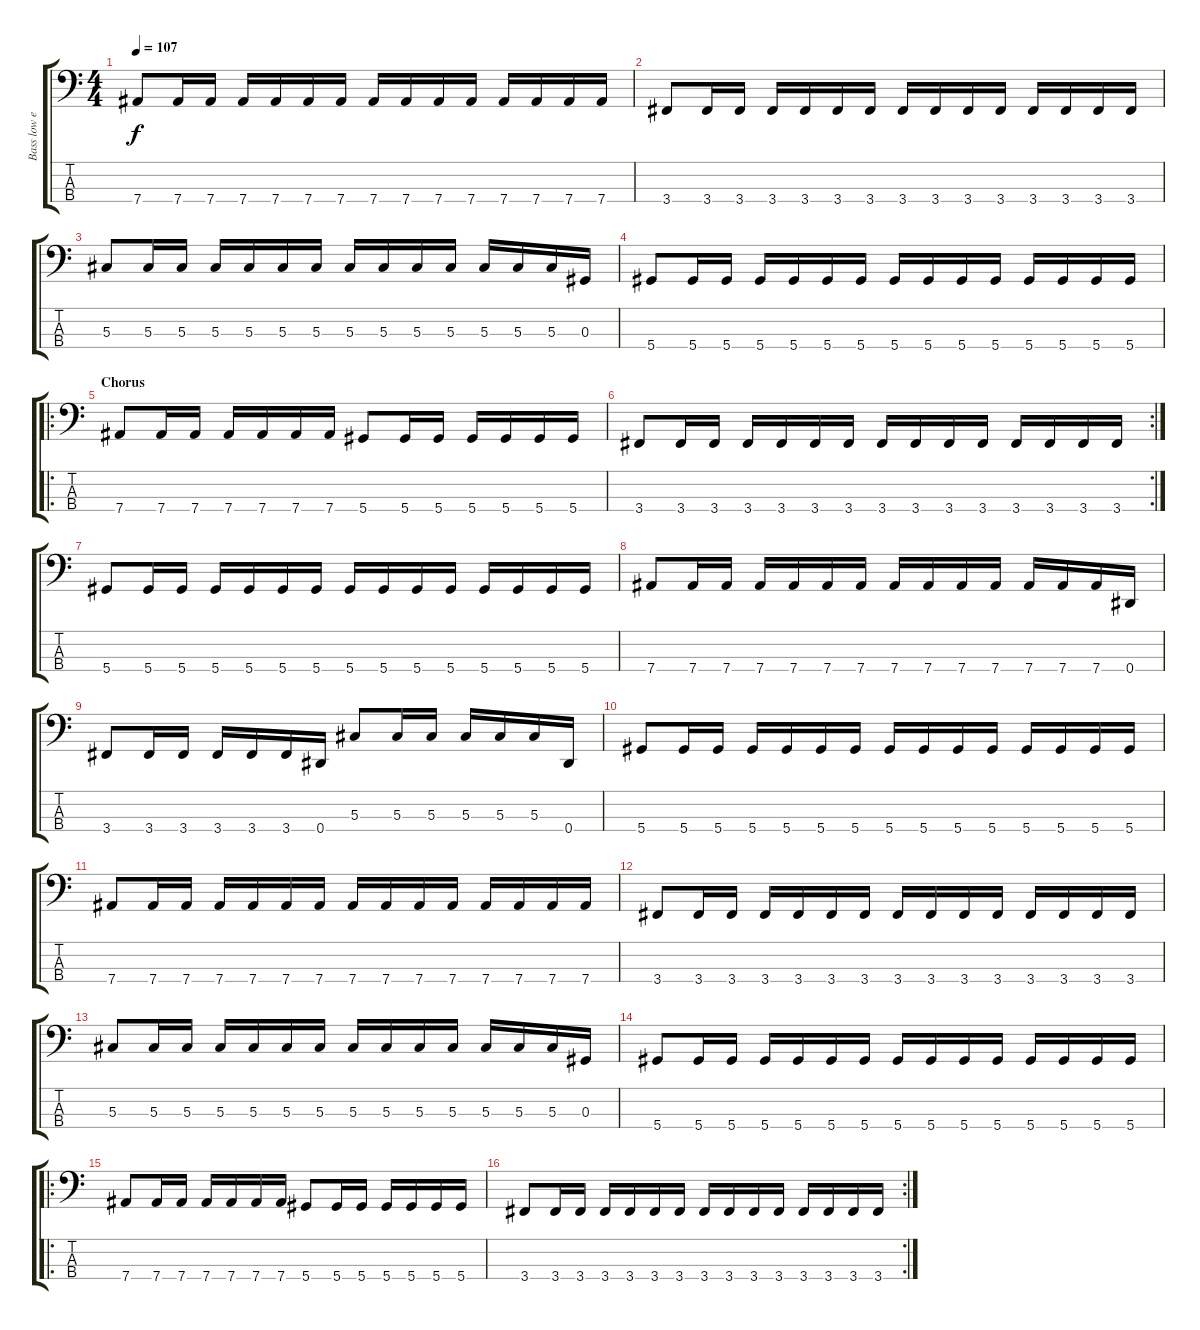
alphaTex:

\track ("Bass low end" "Bass low e") {instrument electricbassfinger}
\staff {score tabs}
\tuning (Gb2 Db2 Ab1 Eb1) {hide}
\ts (4 4)
\tempo 107
\clef f4
\ks c
7.4.8{dy f} 7.4.16 7.4.16 7.4.16 7.4.16 7.4.16 7.4.16 7.4.16 7.4.16 7.4.16 7.4.16 7.4.16 7.4.16 7.4.16 7.4.16 |
3.4.8 3.4.16 3.4.16 3.4.16 3.4.16 3.4.16 3.4.16 3.4.16 3.4.16 3.4.16 3.4.16 3.4.16 3.4.16 3.4.16 3.4.16 |
5.3.8 5.3.16 5.3.16 5.3.16 5.3.16 5.3.16 5.3.16 5.3.16 5.3.16 5.3.16 5.3.16 5.3.16 5.3.16 5.3.16 0.3.16 |
5.4.8 5.4.16 5.4.16 5.4.16 5.4.16 5.4.16 5.4.16 5.4.16 5.4.16 5.4.16 5.4.16 5.4.16 5.4.16 5.4.16 5.4.16 |
\ro
\section ("" "Chorus")
7.4.8 7.4.16 7.4.16 7.4.16 7.4.16 7.4.16 7.4.16 5.4.8 5.4.16 5.4.16 5.4.16 5.4.16 5.4.16 5.4.16 |
\rc 2
3.4.8 3.4.16 3.4.16 3.4.16 3.4.16 3.4.16 3.4.16 3.4.16 3.4.16 3.4.16 3.4.16 3.4.16 3.4.16 3.4.16 3.4.16 |
5.4.8 5.4.16 5.4.16 5.4.16 5.4.16 5.4.16 5.4.16 5.4.16 5.4.16 5.4.16 5.4.16 5.4.16 5.4.16 5.4.16 5.4.16 |
7.4.8 7.4.16 7.4.16 7.4.16 7.4.16 7.4.16 7.4.16 7.4.16 7.4.16 7.4.16 7.4.16 7.4.16 7.4.16 7.4.16 0.4.16 |
3.4.8 3.4.16 3.4.16 3.4.16 3.4.16 3.4.16 0.4.16 5.3.8 5.3.16 5.3.16 5.3.16 5.3.16 5.3.16 0.4.16 |
5.4.8 5.4.16 5.4.16 5.4.16 5.4.16 5.4.16 5.4.16 5.4.16 5.4.16 5.4.16 5.4.16 5.4.16 5.4.16 5.4.16 5.4.16 |
7.4.8 7.4.16 7.4.16 7.4.16 7.4.16 7.4.16 7.4.16 7.4.16 7.4.16 7.4.16 7.4.16 7.4.16 7.4.16 7.4.16 7.4.16 |
3.4.8 3.4.16 3.4.16 3.4.16 3.4.16 3.4.16 3.4.16 3.4.16 3.4.16 3.4.16 3.4.16 3.4.16 3.4.16 3.4.16 3.4.16 |
5.3.8 5.3.16 5.3.16 5.3.16 5.3.16 5.3.16 5.3.16 5.3.16 5.3.16 5.3.16 5.3.16 5.3.16 5.3.16 5.3.16 0.3.16 |
5.4.8 5.4.16 5.4.16 5.4.16 5.4.16 5.4.16 5.4.16 5.4.16 5.4.16 5.4.16 5.4.16 5.4.16 5.4.16 5.4.16 5.4.16 |
\ro
7.4.8 7.4.16 7.4.16 7.4.16 7.4.16 7.4.16 7.4.16 5.4.8 5.4.16 5.4.16 5.4.16 5.4.16 5.4.16 5.4.16 |
\rc 2
3.4.8 3.4.16 3.4.16 3.4.16 3.4.16 3.4.16 3.4.16 3.4.16 3.4.16 3.4.16 3.4.16 3.4.16 3.4.16 3.4.16 3.4.16
